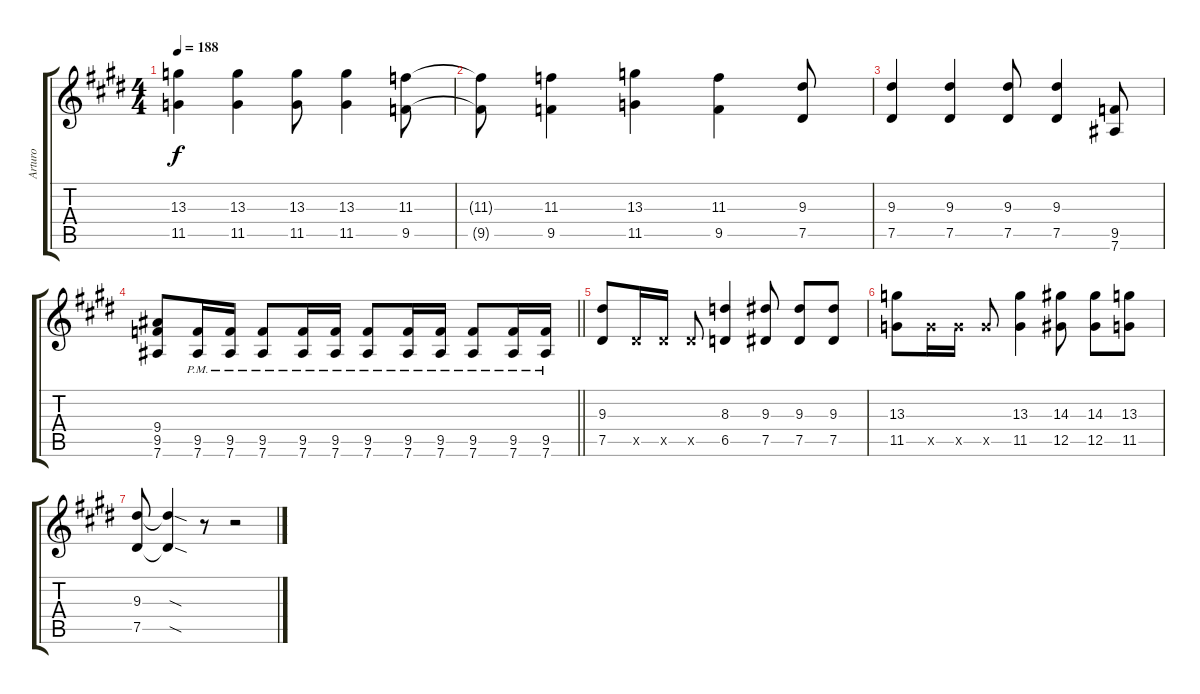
\track ("Arturo" "Arturo") {instrument distortionguitar}
\staff {score tabs}
\tuning (Eb4 Bb3 Gb3 Db3 Ab2 Eb2) {hide}
\ts (4 4)
\tempo 188
\clef g2
\ks e
(13.3 11.5).4{dy f} (13.3 11.5).4 (13.3 11.5).8 (13.3 11.5).4 (11.3 9.5).8 |
(11.3{t} 9.5{t}).8 (11.3 9.5).4 (13.3 11.5).4 (11.3 9.5).4 (9.3 7.5).8 |
(9.3 7.5).4 (9.3 7.5).4 (9.3 7.5).8 (9.3 7.5).4 (9.5 7.6).8 |
\barLineRight lightlight
(9.4 9.5 7.6).8 (9.5{pm} 7.6{pm}).16 (9.5{pm} 7.6{pm}).16 (9.5{pm} 7.6{pm}).8 (9.5{pm} 7.6{pm}).16 (9.5{pm} 7.6{pm}).16 (9.5{pm} 7.6{pm}).8 (9.5{pm} 7.6{pm}).16 (9.5{pm} 7.6{pm}).16 (9.5{pm} 7.6{pm}).8 (9.5{pm} 7.6{pm}).16 (9.5{pm} 7.6{pm}).16 |
(9.3 7.5).8 7.5{x}.16 7.5{x}.16 7.5{x}.8 (8.3 6.5).4 (9.3 7.5).8 (9.3 7.5).8 (9.3 7.5).8 |
(13.3 11.5).8 11.5{x}.16 11.5{x}.16 11.5{x}.8 (13.3 11.5).4 (14.3 12.5).8 (14.3 12.5).8 (13.3 11.5).8 |
(9.3 7.5).8 (9.3{sod t} 7.5{sod t}).4 r.8 r.2
